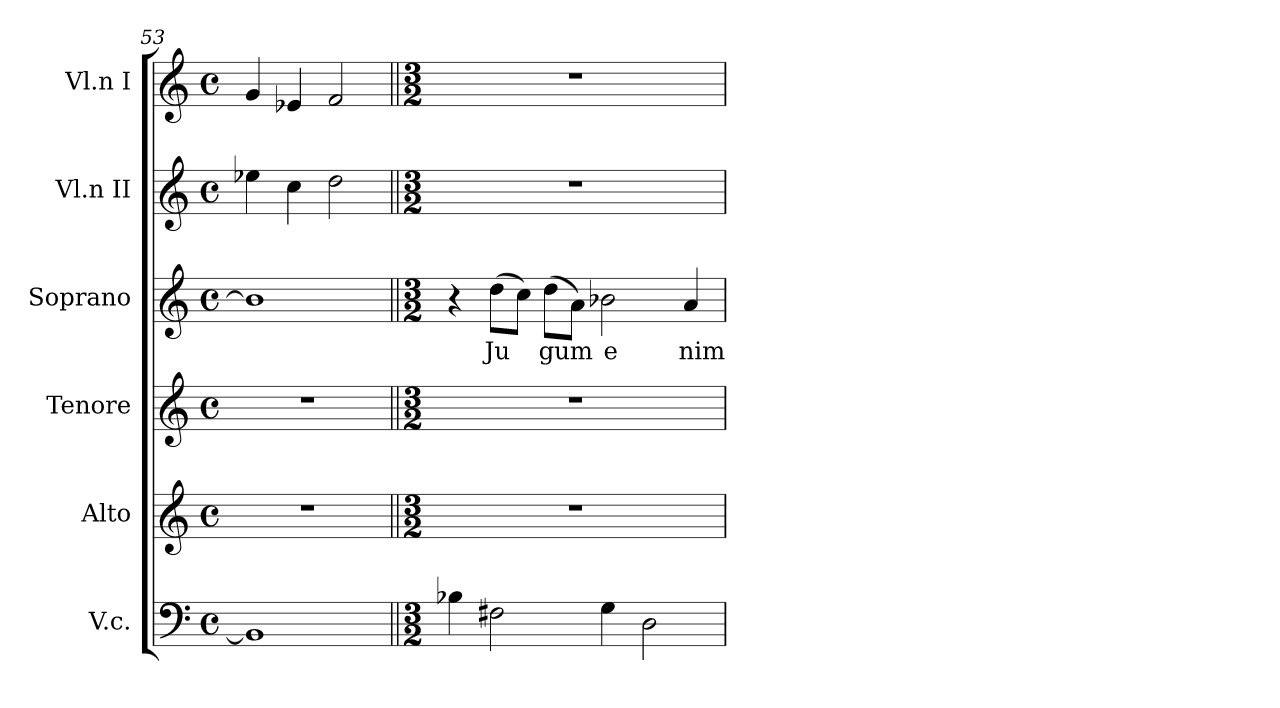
**kern	**kern	**kern	**kern	**text	**kern	**kern
*part6	*part5	*part4	*part3	*part3	*part2	*part1
*staff6	*staff5	*staff4	*staff3	*staff3	*staff2	*staff1
*I"V.c.	*I"Alto	*I"Tenore	*I"Soprano	*	*I"Vl.n II	*I"Vl.n I
*I'V.c.	*I'Alto	*I'Tenore	*I'Soprano	*	*I'Vl.n II	*I'Vl.n I
*clefF4	*clefG2	*clefG2	*clefG2	*	*clefG2	*clefG2
*k[]	*k[]	*k[]	*k[]	*	*k[]	*k[]
*C:	*C:	*C:	*C:	*	*C:	*C:
*M4/4	*M4/4	*M4/4	*M4/4	*	*M4/4	*M4/4
*met(c)	*met(c)	*met(c)	*met(c)	*	*met(c)	*met(c)
=53	=53	=53	=53	=53	=53	=53
1BB-]	1r	1r	1b-]	.	4ee-X\	4g/
.	.	.	.	.	4cc\	4e-X/
.	.	.	.	.	2dd\	2f/
!!LO:LB:g=z
=54||	=54||	=54||	=54||	=54||	=54||	=54||
*M3/2	*M3/2	*M3/2	*M3/2	*	*M3/2	*M3/2
4B-X\	1.r	1.r	4r	.	1.r	1.r
!	!	!	!	!LO:LY:b	!	!
2F#X\	.	.	(>8dd\L	Ju	.	.
.	.	.	8cc\J)	.	.	.
!	!	!	!	!LO:LY:b	!	!
.	.	.	(>8dd\L	gum	.	.
.	.	.	8a\J)	.	.	.
!	!	!	!	!LO:LY:b	!	!
4G\	.	.	2b-X\	e	.	.
2D\	.	.	.	.	.	.
!	!	!	!	!LO:LY:b	!	!
.	.	.	4a/	nim	.	.
=	=	=	=	=	=	=
*-	*-	*-	*-	*-	*-	*-
